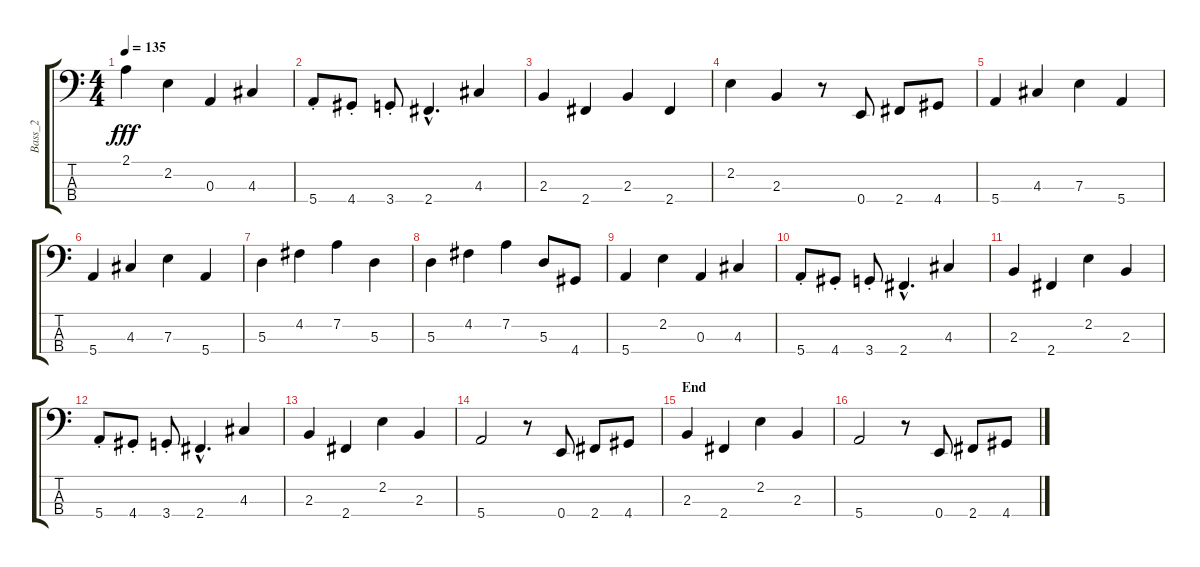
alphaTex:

\track ("Bass_2" "Bass_2") {instrument acousticbass}
\staff {score tabs}
\tuning (G2 D2 A1 E1) {hide}
\ts (4 4)
\tempo 135
\clef f4
\ks c
2.1.4{dy fff} 2.2.4 0.3.4 4.3.4 |
5.4{st}.8 4.4{st}.8 3.4{st}.8 2.4{hac}.4{d} 4.3.4 |
2.3.4 2.4.4 2.3.4 2.4.4 |
2.2.4 2.3.4 r.8 0.4.8 2.4.8 4.4.8 |
5.4.4 4.3.4 7.3.4 5.4.4 |
5.4.4 4.3.4 7.3.4 5.4.4 |
5.3.4 4.2.4 7.2.4 5.3.4 |
5.3.4 4.2.4 7.2.4 5.3.8 4.4.8 |
5.4.4 2.2.4 0.3.4 4.3.4 |
5.4{st}.8 4.4{st}.8 3.4{st}.8 2.4{hac}.4{d} 4.3.4 |
2.3.4 2.4.4 2.2.4 2.3.4 |
5.4{st}.8 4.4{st}.8 3.4{st}.8 2.4{hac}.4{d} 4.3.4 |
2.3.4 2.4.4 2.2.4 2.3.4 |
5.4.2 r.8 0.4.8 2.4.8 4.4.8 |
\section ("" "End")
2.3.4 2.4.4 2.2.4 2.3.4 |
5.4.2 r.8 0.4.8 2.4.8 4.4.8
